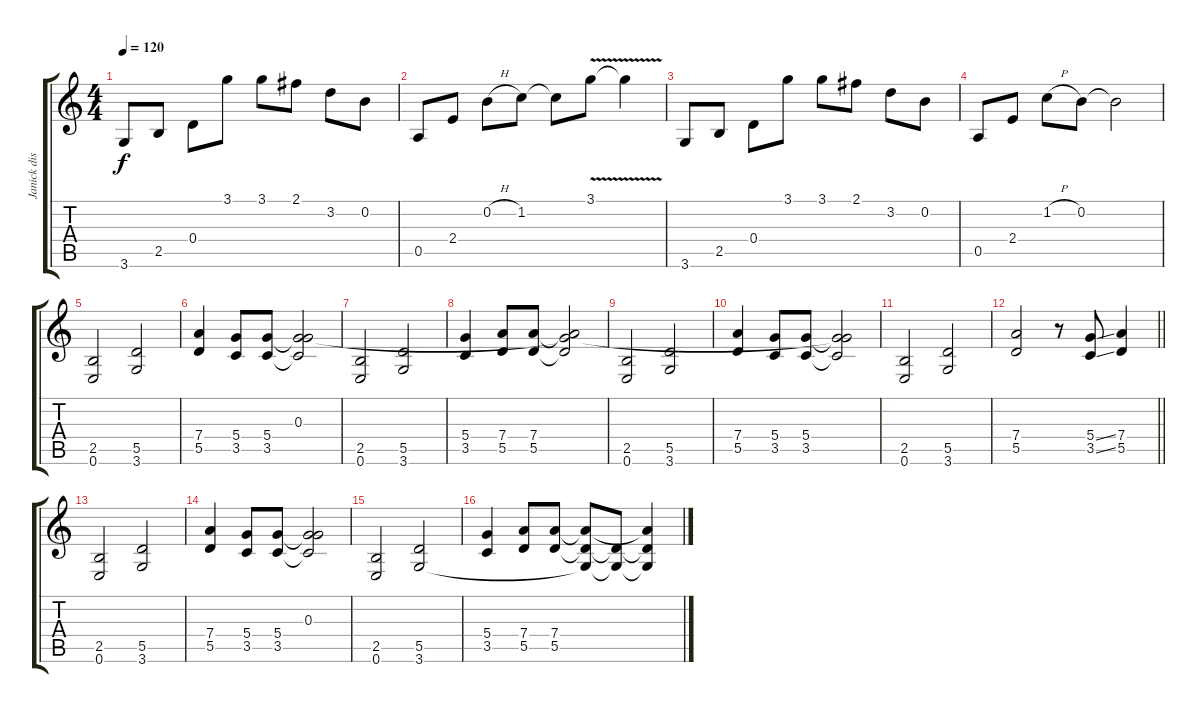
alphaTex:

\track ("Janick distortion" "Janick dis") {instrument overdrivenguitar}
\staff {score tabs}
\tuning (E4 B3 G3 D3 A2 E2) {hide}
\ts (4 4)
\tempo 120
\clef g2
\ks c
3.6.8{dy f} 2.5.8 0.4.8 3.1.8 3.1.8 2.1.8 3.2.8 0.2.8 |
0.5.8 2.4.8 0.2{h}.8 1.2.8 1.2{t}.8 3.1{v}.8 3.1{t}.4 |
3.6.8 2.5.8 0.4.8 3.1.8 3.1.8 2.1.8 3.2.8 0.2.8 |
0.5.8 2.4.8 1.2{h}.8 0.2.8 0.2{t}.2 |
(2.5 0.6).2{volume 9 instrument distortionguitar} (5.5 3.6).2 |
(7.4 5.5).4 (5.4 3.5).8 (5.4 3.5).8 (0.3 5.4{t} 3.5{t}).2 |
(2.5 0.6).2 (5.5 3.6).2 |
(5.4 3.5).4 (7.4 5.5).8 (7.4 5.5).8 (0.3{t} 7.4{t} 5.5{t}).2 |
(2.5 0.6).2 (5.5 3.6).2 |
(7.4 5.5).4 (5.4 3.5).8 (5.4 3.5).8 (0.3{t} 5.4{t} 3.5{t}).2 |
(2.5 0.6).2 (5.5 3.6).2 |
\barLineRight lightlight
(7.4 5.5).2 r.8 (5.4{ss} 3.5{ss}).8 (7.4 5.5).4 |
(2.5 0.6).2{volume 10 instrument overdrivenguitar} (5.5 3.6).2 |
(7.4 5.5).4 (5.4 3.5).8 (5.4 3.5).8 (0.3 5.4{t} 3.5{t}).2 |
(2.5 0.6).2 (5.5 3.6).2 |
(5.4 3.5).4 (7.4 5.5).8 (7.4 5.5).8 (7.4{t} 5.5{t} 3.6{t}).8 (5.5{t} 3.6{t}).8 (7.4{t} 5.5{t} 3.6{t}).4
